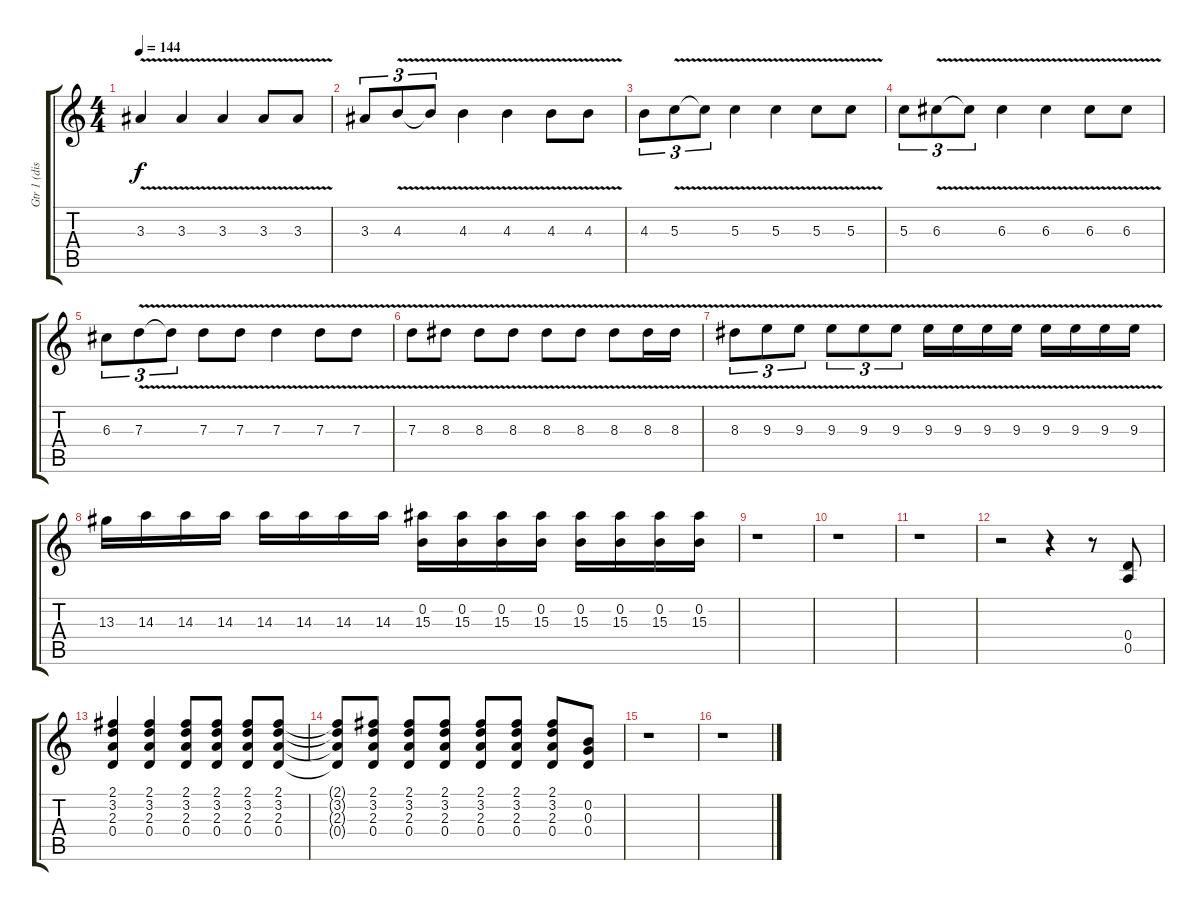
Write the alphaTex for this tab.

\track ("Gtr 1 (dist)" "Gtr 1 (dis") {instrument distortionguitar}
\staff {score tabs}
\tuning (E4 B3 G3 D3 A2 E2) {hide}
\ts (4 4)
\tempo 144
\clef g2
\ks c
3.3{v}.4{dy f} 3.3{v}.4 3.3{v}.4 3.3{v}.8 3.3{v}.8 |
3.3.8{tu (3 2)} 4.3{v}.8{tu (3 2)} 4.3{t}.8{tu (3 2)} 4.3{v}.4 4.3{v}.4 4.3{v}.8 4.3{v}.8 |
4.3.8{tu (3 2)} 5.3{v}.8{tu (3 2)} 5.3{t}.8{tu (3 2)} 5.3{v}.4 5.3{v}.4 5.3{v}.8 5.3{v}.8 |
5.3.8{tu (3 2)} 6.3{v}.8{tu (3 2)} 6.3{t}.8{tu (3 2)} 6.3{v}.4 6.3{v}.4 6.3{v}.8 6.3{v}.8 |
6.3.8{tu (3 2)} 7.3{v}.8{tu (3 2)} 7.3{t}.8{tu (3 2)} 7.3{v}.8 7.3{v}.8 7.3{v}.4 7.3{v}.8 7.3{v}.8 |
7.3{v}.8 8.3{v}.8 8.3{v}.8 8.3{v}.8 8.3{v}.8 8.3{v}.8 8.3{v}.8 8.3{v}.16 8.3{v}.16 |
8.3{v}.8{tu (3 2)} 9.3{v}.8{tu (3 2)} 9.3{v}.8{tu (3 2)} 9.3{v}.8{tu (3 2)} 9.3{v}.8{tu (3 2)} 9.3{v}.8{tu (3 2)} 9.3{v}.16 9.3{v}.16 9.3{v}.16 9.3{v}.16 9.3{v}.16 9.3{v}.16 9.3{v}.16 9.3{v}.16 |
13.3.16 14.3.16 14.3.16 14.3.16 14.3.16 14.3.16 14.3.16 14.3.16 (0.2 15.3).16 (0.2 15.3).16 (0.2 15.3).16 (0.2 15.3).16 (0.2 15.3).16 (0.2 15.3).16 (0.2 15.3).16 (0.2 15.3).16 |
r.1 |
r.1 |
r.1 |
r.2 r.4 r.8 (0.4 0.5).8 |
(2.1 3.2 2.3 0.4).4 (2.1 3.2 2.3 0.4).4 (2.1 3.2 2.3 0.4).8 (2.1 3.2 2.3 0.4).8 (2.1 3.2 2.3 0.4).8 (2.1 3.2 2.3 0.4).8 |
(2.1{t} 3.2{t} 2.3{t} 0.4{t}).8 (2.1 3.2 2.3 0.4).8 (2.1 3.2 2.3 0.4).8 (2.1 3.2 2.3 0.4).8 (2.1 3.2 2.3 0.4).8 (2.1 3.2 2.3 0.4).8 (2.1 3.2 2.3 0.4).8 (0.2 0.3 0.4).8 |
r.1 |
r.1
